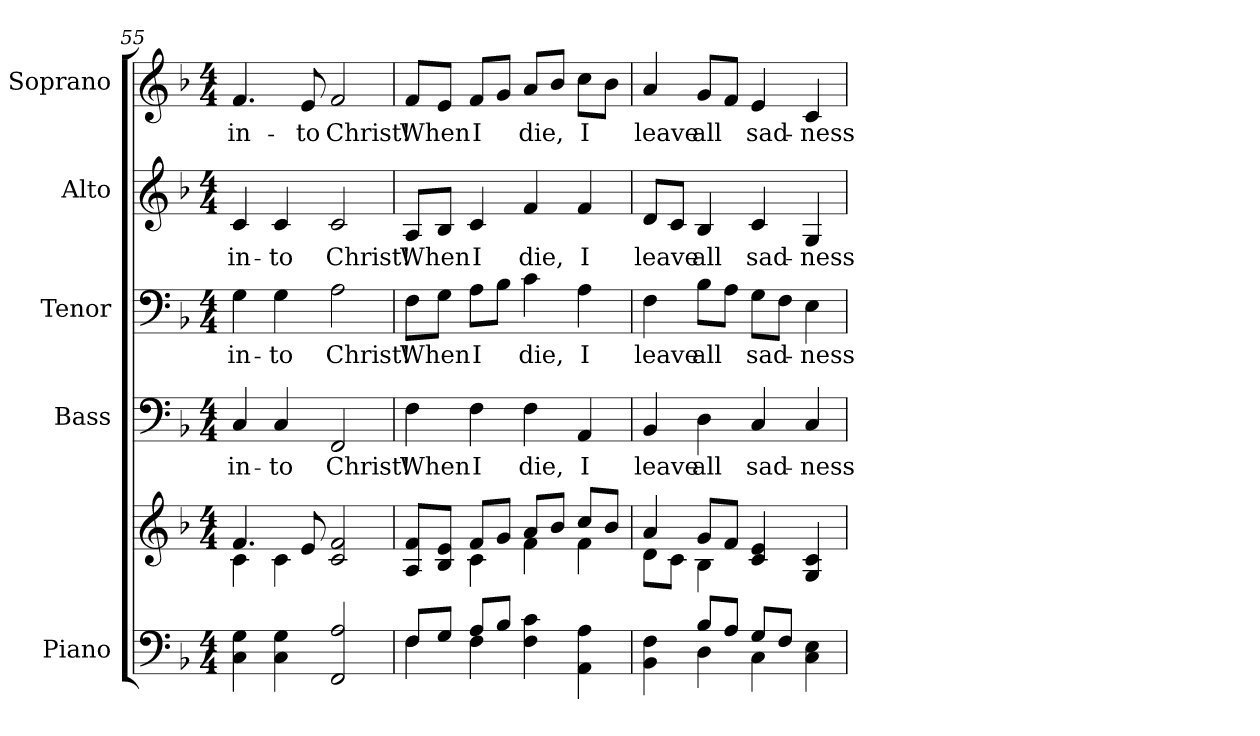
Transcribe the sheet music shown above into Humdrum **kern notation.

**kern	**kern	**kern	**text	**kern	**text	**kern	**text	**kern	**text
*part5	*part5	*part4	*part4	*part3	*part3	*part2	*part2	*part1	*part1
*staff6	*staff5	*staff4	*staff4	*staff3	*staff3	*staff2	*staff2	*staff1	*staff1
*I"Piano	*	*I"Bass	*	*I"Tenor	*	*I"Alto	*	*I"Soprano	*
*I'Pno.	*	*I'B.	*	*I'T.	*	*I'A.	*	*I'S.	*
!!LO:PB:g=z
*clefF4	*clefG2	*clefF4	*	*clefF4	*	*clefG2	*	*clefG2	*
*k[b-]	*k[b-]	*k[b-]	*	*k[b-]	*	*k[b-]	*	*k[b-]	*
*F:	*F:	*F:	*	*F:	*	*F:	*	*F:	*
*M4/4	*M4/4	*M4/4	*	*M4/4	*	*M4/4	*	*M4/4	*
=55	=55	=55	=55	=55	=55	=55	=55	=55	=55
*	*^	*	*	*	*	*	*	*	*
!	!	!	!	!LO:LY:b:color=#000000	!	!	!	!	!	!
!	!	!	!	!	!	!LO:LY:b:color=#000000	!	!	!	!
!	!	!	!	!	!	!	!	!LO:LY:b:color=#000000	!	!
!	!	!	!	!	!	!	!	!	!	!LO:LY:b:color=#000000
4Ci\ 4Gi	4.fi/	4ci\	4Ci/	in-	4Gi\	in-	4ci/	in-	4.fi/	in-
!	!	!	!	!LO:LY:b:color=#000000	!	!	!	!	!	!
!	!	!	!	!	!	!LO:LY:b:color=#000000	!	!	!	!
!	!	!	!	!	!	!	!	!LO:LY:b:color=#000000	!	!
4Ci\ 4Gi	.	4ci\	4Ci/	-to	4Gi\	-to	4ci/	-to	.	.
!	!	!	!	!	!	!	!	!	!	!LO:LY:b:color=#000000
.	8ei/	.	.	.	.	.	.	.	8ei/	-to
!	!	!	!	!LO:LY:b:color=#000000	!	!	!	!	!	!
!	!	!	!	!	!	!LO:LY:b:color=#000000	!	!	!	!
!	!	!	!	!	!	!	!	!LO:LY:b:color=#000000	!	!
!	!	!	!	!	!	!	!	!	!	!LO:LY:b:color=#000000
2FFi/ 2Ai	2ci/ 2fi	2ryy	2FFi/	Christ!	2Ai\	Christ!	2ci/	Christ!	2fi/	Christ!
=56	=56	=56	=56	=56	=56	=56	=56	=56	=56	=56
*^	*	*	*	*	*	*	*	*	*	*
!	!	!	!	!	!LO:LY:b:color=#000000	!	!	!	!	!	!
!	!	!	!	!	!	!	!LO:LY:b:color=#000000	!	!	!	!
!	!	!	!	!	!	!	!	!	!LO:LY:b:color=#000000	!	!
!	!	!	!	!	!	!	!	!	!	!	!LO:LY:b:color=#000000
8Fi/L	4Fi\	8Ai/ 8fiL	4ryy	4Fi\	When	8Fi\L	When	8Ai/L	When	8fi/L	When
8Gi/J	.	8B-i/ 8eiJ	.	.	.	8Gi\J	.	8B-i/J	.	8ei/J	.
!	!	!	!	!	!LO:LY:b:color=#000000	!	!	!	!	!	!
!	!	!	!	!	!	!	!LO:LY:b:color=#000000	!	!	!	!
!	!	!	!	!	!	!	!	!	!LO:LY:b:color=#000000	!	!
!	!	!	!	!	!	!	!	!	!	!	!LO:LY:b:color=#000000
8Ai/L	4Fi\	8fi/L	4ci\	4Fi\	I	8Ai\L	I	4ci/	I	8fi/L	I
8B-i/J	.	8gi/J	.	.	.	8B-i\J	.	.	.	8gi/J	.
!	!	!	!	!	!LO:LY:b:color=#000000	!	!	!	!	!	!
!	!	!	!	!	!	!	!LO:LY:b:color=#000000	!	!	!	!
!	!	!	!	!	!	!	!	!	!LO:LY:b:color=#000000	!	!
!	!	!	!	!	!	!	!	!	!	!	!LO:LY:b:color=#000000
4Fi\ 4ci	2ryy	8ai/L	4fi\	4Fi\	die,	4ci\	die,	4fi/	die,	8ai/L	die,
.	.	8b-i/J	.	.	.	.	.	.	.	8b-i/J	.
!	!	!	!	!	!LO:LY:b:color=#000000	!	!	!	!	!	!
!	!	!	!	!	!	!	!LO:LY:b:color=#000000	!	!	!	!
!	!	!	!	!	!	!	!	!	!LO:LY:b:color=#000000	!	!
!	!	!	!	!	!	!	!	!	!	!	!LO:LY:b:color=#000000
4AAi\ 4Ai	.	8cci/L	4fi\	4AAi/	I	4Ai\	I	4fi/	I	8cci\L	I
.	.	8b-i/J	.	.	.	.	.	.	.	8b-i\J	.
!!LO:PB:g=z
=57	=57	=57	=57	=57	=57	=57	=57	=57	=57	=57	=57
!	!	!	!	!	!LO:LY:b:color=#000000	!	!	!	!	!	!
!	!	!	!	!	!	!	!LO:LY:b:color=#000000	!	!	!	!
!	!	!	!	!	!	!	!	!	!LO:LY:b:color=#000000	!	!
!	!	!	!	!	!	!	!	!	!	!	!LO:LY:b:color=#000000
4BB-i\ 4Fi	4ryy	4ai/	8di\L	4BB-i/	leave	4Fi\	leave	8di/L	leave	4ai/	leave
.	.	.	8ci\J	.	.	.	.	8ci/J	.	.	.
!	!	!	!	!	!LO:LY:b:color=#000000	!	!	!	!	!	!
!	!	!	!	!	!	!	!LO:LY:b:color=#000000	!	!	!	!
!	!	!	!	!	!	!	!	!	!LO:LY:b:color=#000000	!	!
!	!	!	!	!	!	!	!	!	!	!	!LO:LY:b:color=#000000
8B-i/L	4Di\	8gi/L	4B-i\	4Di\	all	8B-i\L	all	4B-i/	all	8gi/L	all
8Ai/J	.	8fi/J	.	.	.	8Ai\J	.	.	.	8fi/J	.
!	!	!	!	!	!LO:LY:b:color=#000000	!	!	!	!	!	!
!	!	!	!	!	!	!	!LO:LY:b:color=#000000	!	!	!	!
!	!	!	!	!	!	!	!	!	!LO:LY:b:color=#000000	!	!
!	!	!	!	!	!	!	!	!	!	!	!LO:LY:b:color=#000000
8Gi/L	4Ci\	4ci/ 4ei	2ryy	4Ci/	sad-	8Gi\L	sad-	4ci/	sad-	4ei/	sad-
8Fi/J	.	.	.	.	.	8Fi\J	.	.	.	.	.
!	!	!	!	!	!LO:LY:b:color=#000000	!	!	!	!	!	!
!	!	!	!	!	!	!	!LO:LY:b:color=#000000	!	!	!	!
!	!	!	!	!	!	!	!	!	!LO:LY:b:color=#000000	!	!
!	!	!	!	!	!	!	!	!	!	!	!LO:LY:b:color=#000000
4Ci\ 4Ei	4ryy	4Gi/ 4ci	.	4Ci/	-ness	4Ei\	-ness	4Gi/	-ness	4ci/	-ness
*v	*v	*	*	*	*	*	*	*	*	*	*
*	*v	*v	*	*	*	*	*	*	*	*
=	=	=	=	=	=	=	=	=	=
*-	*-	*-	*-	*-	*-	*-	*-	*-	*-
